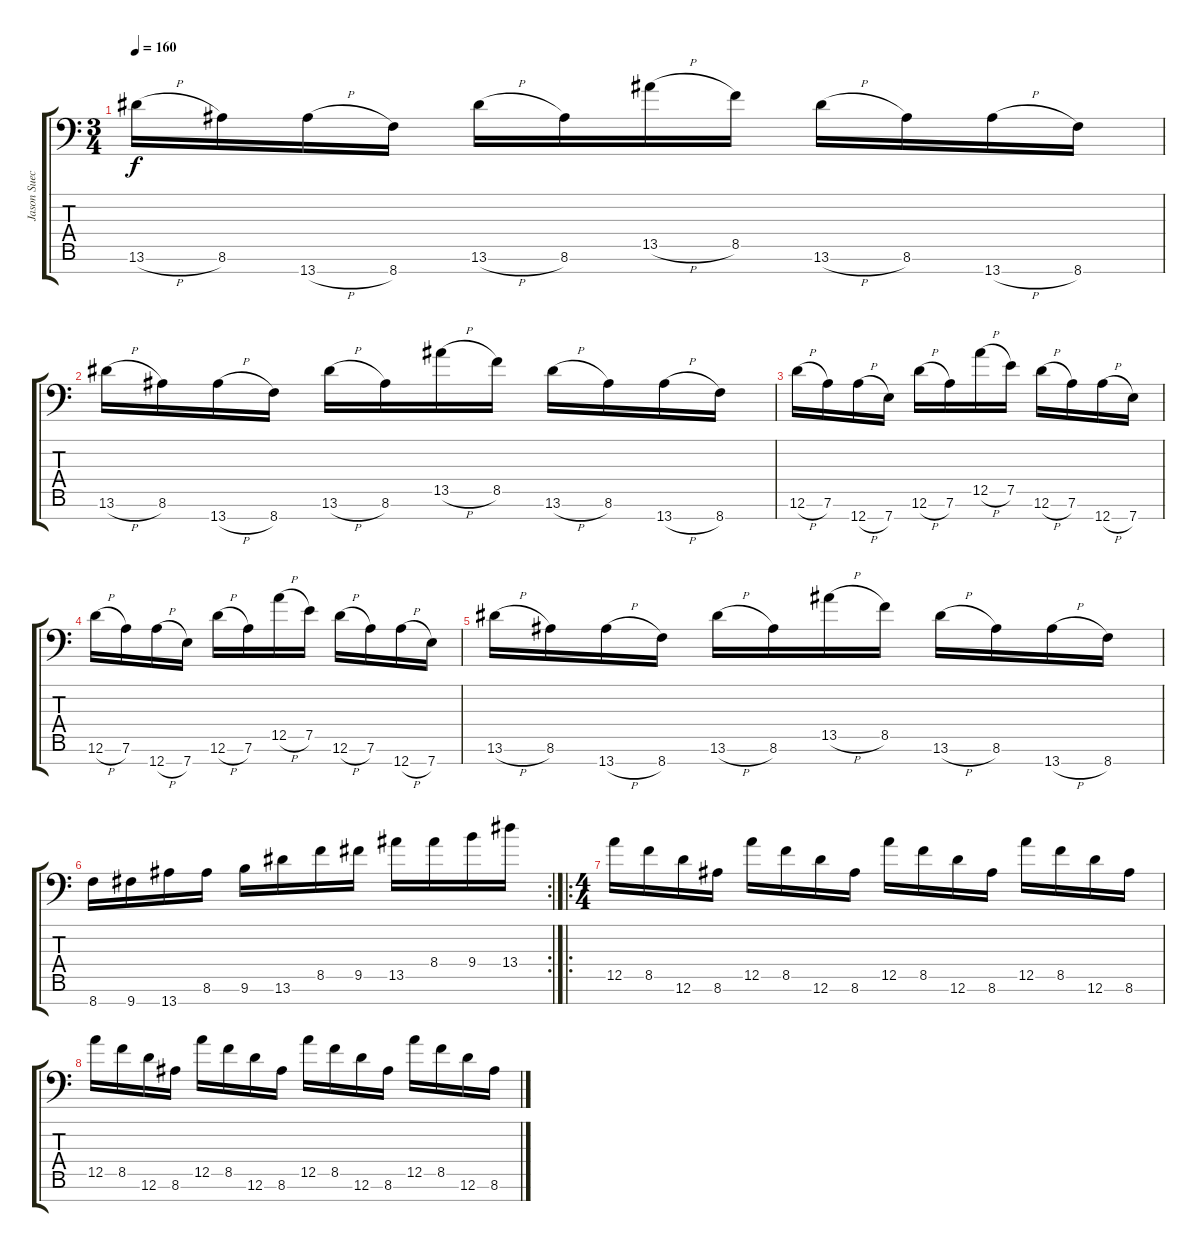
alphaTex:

\track ("Jason Suecof" "Jason Suec") {instrument distortionguitar}
\staff {score tabs}
\tuning (E4 B3 G3 D3 A2 D2 A1) {hide}
\ts (3 4)
\tempo 160
\clef f4
\ks c
13.6{h}.16{dy f} 8.6.16 13.7{h}.16 8.7.16 13.6{h}.16 8.6.16 13.5{h}.16 8.5.16 13.6{h}.16 8.6.16 13.7{h}.16 8.7.16 |
13.6{h}.16 8.6.16 13.7{h}.16 8.7.16 13.6{h}.16 8.6.16 13.5{h}.16 8.5.16 13.6{h}.16 8.6.16 13.7{h}.16 8.7.16 |
12.6{h}.16 7.6.16 12.7{h}.16 7.7.16 12.6{h}.16 7.6.16 12.5{h}.16 7.5.16 12.6{h}.16 7.6.16 12.7{h}.16 7.7.16 |
12.6{h}.16 7.6.16 12.7{h}.16 7.7.16 12.6{h}.16 7.6.16 12.5{h}.16 7.5.16 12.6{h}.16 7.6.16 12.7{h}.16 7.7.16 |
13.6{h}.16 8.6.16 13.7{h}.16 8.7.16 13.6{h}.16 8.6.16 13.5{h}.16 8.5.16 13.6{h}.16 8.6.16 13.7{h}.16 8.7.16 |
\rc 2
8.7.16 9.7.16 13.7.16 8.6.16 9.6.16 13.6.16 8.5.16 9.5.16 13.5.16 8.4.16 9.4.16 13.4.16 |
\ro
\ts (4 4)
12.5.16 8.5.16 12.6.16 8.6.16 12.5.16 8.5.16 12.6.16 8.6.16 12.5.16 8.5.16 12.6.16 8.6.16 12.5.16 8.5.16 12.6.16 8.6.16 |
12.5.16 8.5.16 12.6.16 8.6.16 12.5.16 8.5.16 12.6.16 8.6.16 12.5.16 8.5.16 12.6.16 8.6.16 12.5.16 8.5.16 12.6.16 8.6.16
